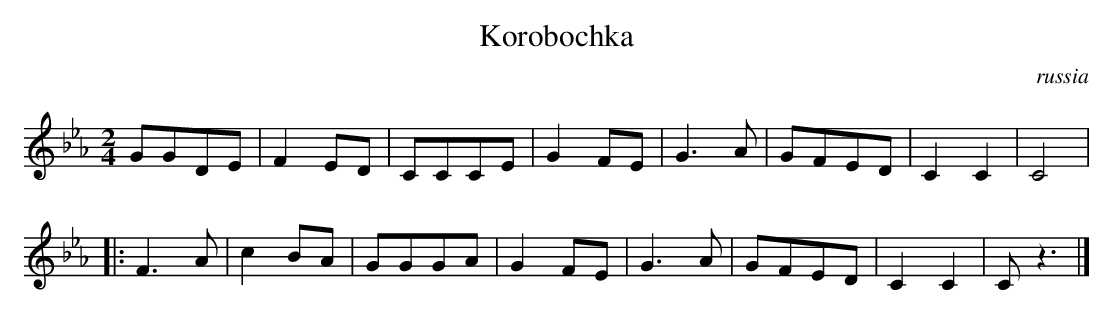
X:1
T:Korobochka
O:russia
M:2/4
L:1/8
K:Cm
GGDE | F2 ED | CCCE | G2 FE | \
G3 A | GFED | C2 C2 | C4 |
|: F3 A | c2 BA | GGGA | G2 FE | \
G3 A | GFED | C2 C2 | C z3 |]
